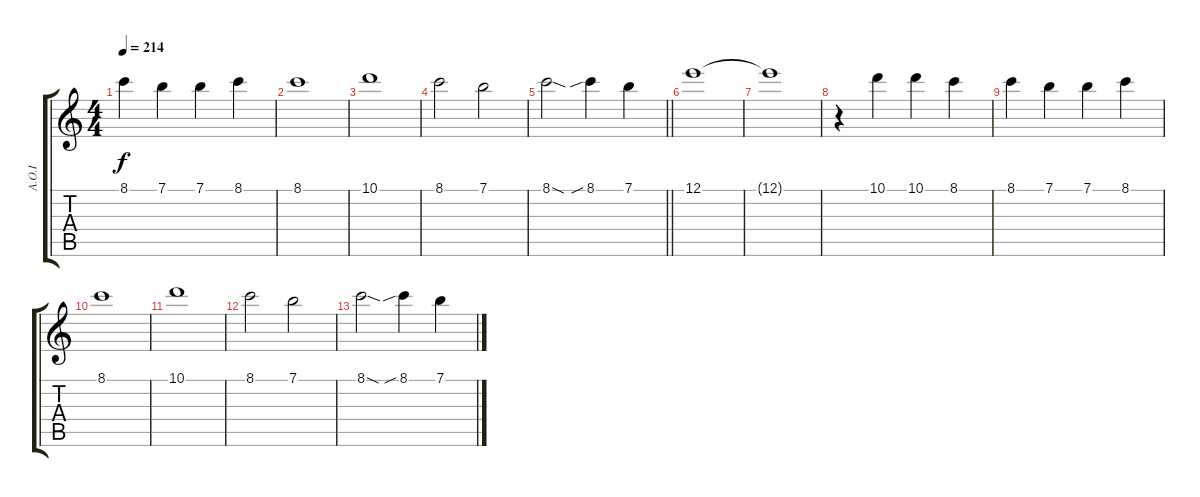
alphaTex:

\track ("A.O.I" "A.O.I") {instrument distortionguitar}
\staff {score tabs}
\tuning (E4 B3 G3 D3 A2 E2) {hide}
\ts (4 4)
\tempo 214
\clef g2
\ks c
8.1.4{dy f} 7.1.4 7.1.4 8.1.4 |
8.1.1 |
10.1.1 |
8.1.2 7.1.2 |
\barLineRight lightlight
8.1{sod}.2 8.1{sib}.4 7.1.4 |
12.1.1 |
12.1{t}.1 |
r.4 10.1.4 10.1.4 8.1.4 |
8.1.4 7.1.4 7.1.4 8.1.4 |
8.1.1 |
10.1.1 |
8.1.2 7.1.2 |
8.1{sod}.2 8.1{sib}.4 7.1.4
